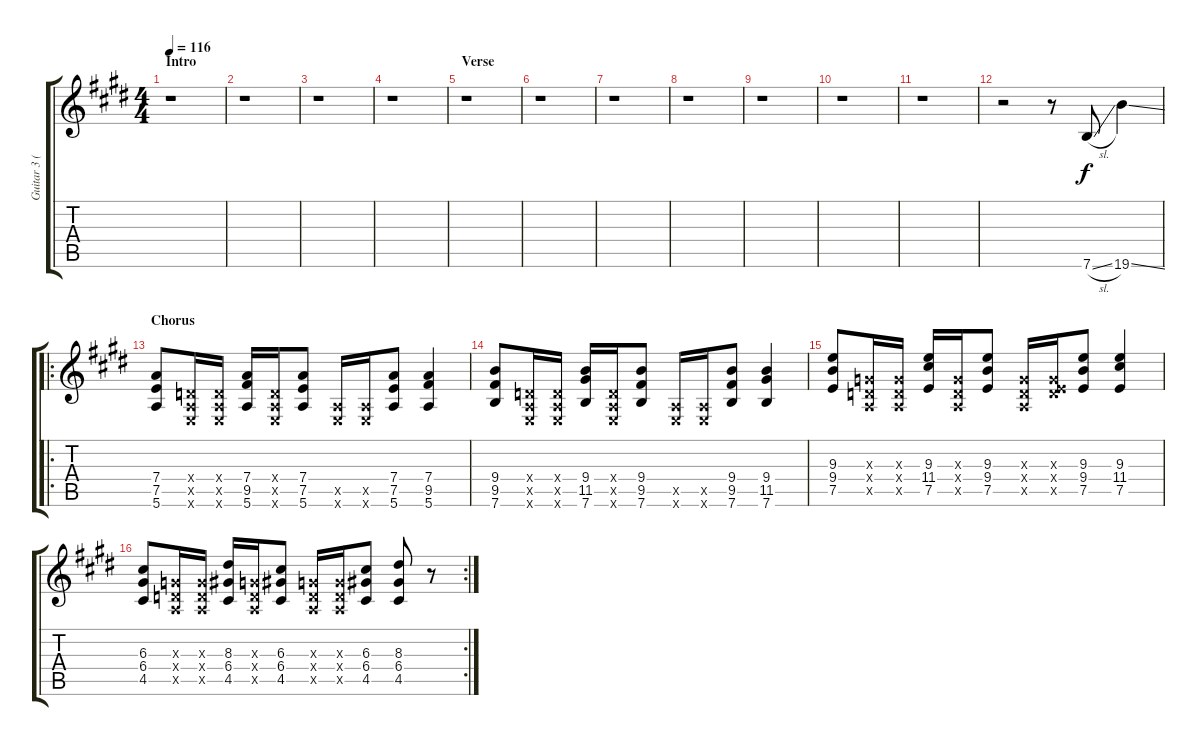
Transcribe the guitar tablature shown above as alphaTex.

\track ("Guitar 3 (w/dist.) | Fender Telecaster" "Guitar 3 (") {instrument distortionguitar}
\staff {score tabs}
\tuning (E4 B3 G3 D3 A2 E2) {hide}
\ts (4 4)
\section ("" "Intro")
\tempo 116
\clef g2
\ks c#minor
r.1{dy f instrument distortionguitar} |
r.1 |
r.1 |
r.1 |
\section ("" "Verse")
r.1 |
r.1 |
r.1 |
r.1 |
r.1 |
r.1 |
r.1 |
r.2 r.8 7.6{sl}.8 19.6{ss}.4 |
\ro
\section ("" "Chorus")
(7.4 7.5 5.6).8 (0.4{x} 0.5{x} 0.6{x}).16 (0.4{x} 0.5{x} 0.6{x}).16 (7.4 9.5 5.6).16 (0.4{x} 0.5{x} 0.6{x}).16 (7.4 7.5 5.6).8 (0.5{x} 0.6{x}).16 (0.5{x} 0.6{x}).16 (7.4 7.5 5.6).8 (7.4 9.5 5.6).4 |
(9.4 9.5 7.6).8 (0.4{x} 0.5{x} 0.6{x}).16 (0.4{x} 0.5{x} 0.6{x}).16 (9.4 11.5 7.6).16 (0.4{x} 0.5{x} 0.6{x}).16 (9.4 9.5 7.6).8 (0.5{x} 0.6{x}).16 (0.5{x} 0.6{x}).16 (9.4 9.5 7.6).8 (9.4 11.5 7.6).4 |
(9.3 9.4 7.5).8 (0.3{x} 0.4{x} 0.5{x}).16 (0.3{x} 0.4{x} 0.5{x}).16 (9.3 11.4 7.5).16 (0.3{x} 0.4{x} 0.5{x}).16 (9.3 9.4 7.5).8 (0.3{x} 0.4{x} 0.5{x}).16 (0.3{x} 0.4{x} 7.5{x}).16 (9.3 9.4 7.5).8 (9.3 11.4 7.5).4 |
\rc 2
(6.3 6.4 4.5).8 (0.3{x} 0.4{x} 0.5{x}).16 (0.3{x} 0.4{x} 0.5{x}).16 (8.3 6.4 4.5).16 (0.3{x} 0.4{x} 0.5{x}).16 (6.3 6.4 4.5).8 (0.3{x} 0.4{x} 0.5{x}).16 (0.3{x} 0.4{x} 0.5{x}).16 (6.3 6.4 4.5).8 (8.3 6.4 4.5).8 r.8
